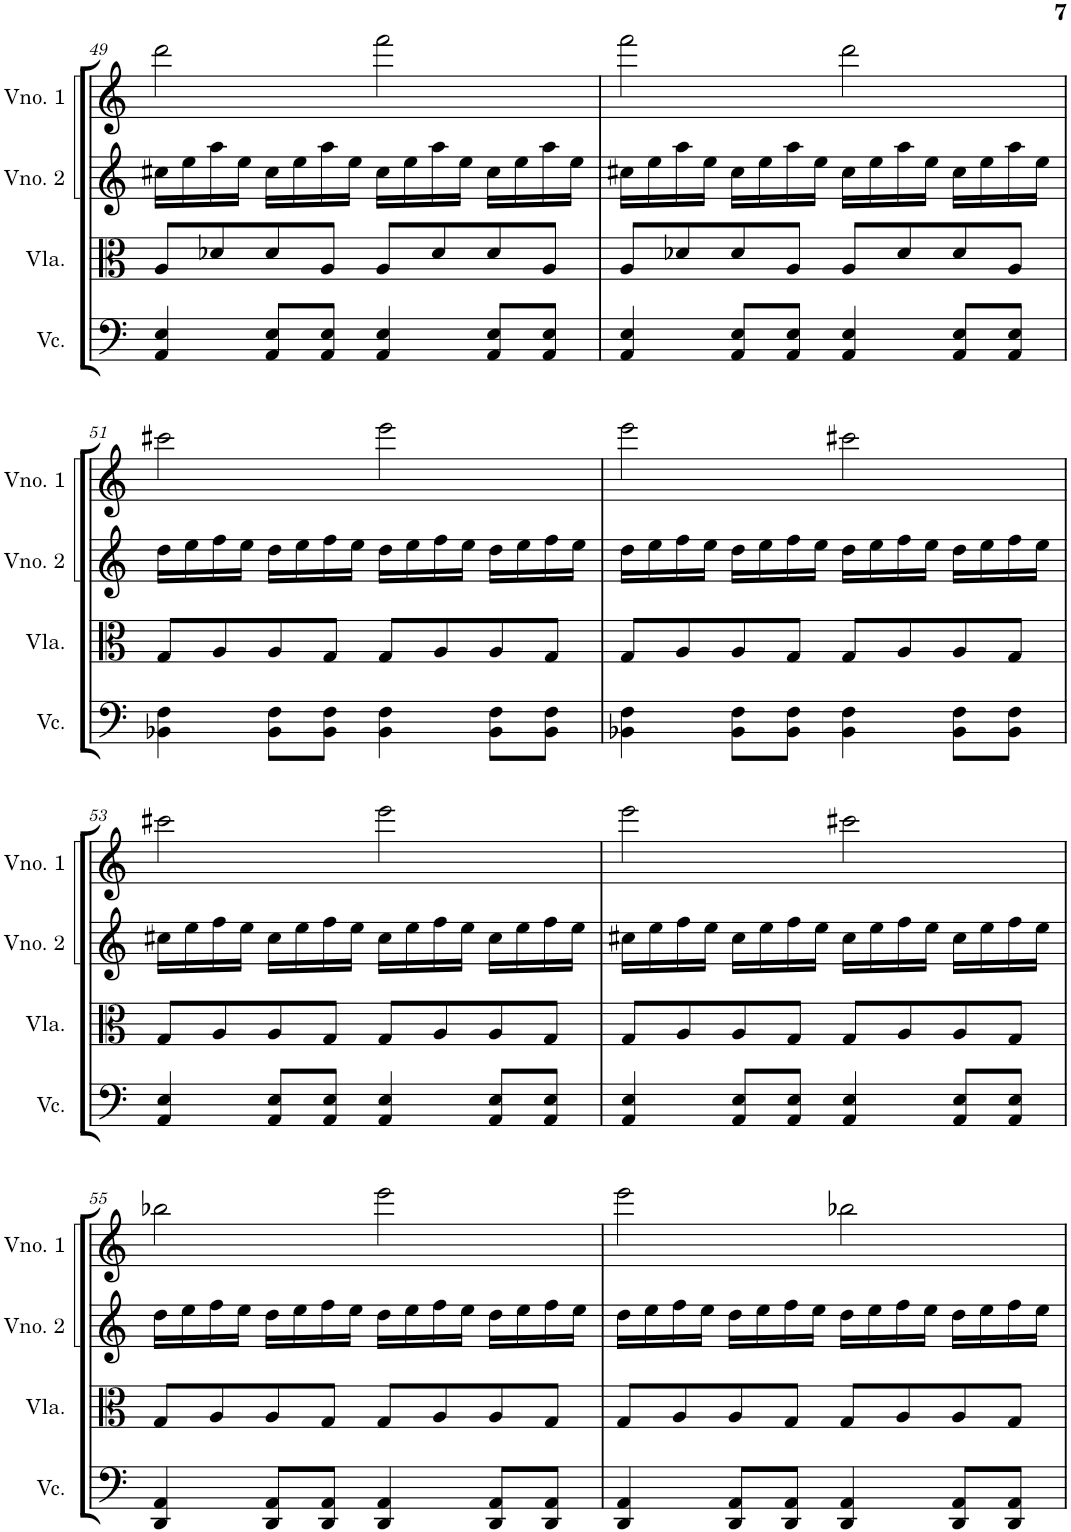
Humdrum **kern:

**kern	**kern	**kern	**kern
*part4	*part3	*part2	*part1
*staff4	*staff3	*staff2	*staff1
*I"Violoncelo	*I"Viola	*I"Violino 2	*I"Violino 1
*I'Vc.	*I'Vla.	*I'Vno. 2	*I'Vno. 1
!!LO:PB:g=z
*clefF4	*clefC3	*clefG2	*clefG2
*k[]	*k[]	*k[]	*k[]
*M4/4	*M4/4	*M4/4	*M4/4
=49	=49	=49	=49
4AA/ 4E/	8A/L	16cc#X\LL	2ddd\
.	.	16ee\	.
.	8d-X/	16aa\	.
.	.	16ee\JJ	.
8AA/ 8E/L	8d-/	16cc#\LL	.
.	.	16ee\	.
8AA/ 8E/J	8A/J	16aa\	.
.	.	16ee\JJ	.
4AA/ 4E/	8A/L	16cc#\LL	2fff\
.	.	16ee\	.
.	8d-/	16aa\	.
.	.	16ee\JJ	.
8AA/ 8E/L	8d-/	16cc#\LL	.
.	.	16ee\	.
8AA/ 8E/J	8A/J	16aa\	.
.	.	16ee\JJ	.
=50	=50	=50	=50
4AA/ 4E/	8A/L	16cc#X\LL	2fff\
.	.	16ee\	.
.	8d-X/	16aa\	.
.	.	16ee\JJ	.
8AA/ 8E/L	8d-/	16cc#\LL	.
.	.	16ee\	.
8AA/ 8E/J	8A/J	16aa\	.
.	.	16ee\JJ	.
4AA/ 4E/	8A/L	16cc#\LL	2ddd\
.	.	16ee\	.
.	8d-/	16aa\	.
.	.	16ee\JJ	.
8AA/ 8E/L	8d-/	16cc#\LL	.
.	.	16ee\	.
8AA/ 8E/J	8A/J	16aa\	.
.	.	16ee\JJ	.
!!LO:LB:g=z
=51	=51	=51	=51
4BB-X\ 4F\	8G/L	16dd\LL	2ccc#X\
.	.	16ee\	.
.	8A/	16ff\	.
.	.	16ee\JJ	.
8BB-\ 8F\L	8A/	16dd\LL	.
.	.	16ee\	.
8BB-\ 8F\J	8G/J	16ff\	.
.	.	16ee\JJ	.
4BB-\ 4F\	8G/L	16dd\LL	2eee\
.	.	16ee\	.
.	8A/	16ff\	.
.	.	16ee\JJ	.
8BB-\ 8F\L	8A/	16dd\LL	.
.	.	16ee\	.
8BB-\ 8F\J	8G/J	16ff\	.
.	.	16ee\JJ	.
=52	=52	=52	=52
4BB-X\ 4F\	8G/L	16dd\LL	2eee\
.	.	16ee\	.
.	8A/	16ff\	.
.	.	16ee\JJ	.
8BB-\ 8F\L	8A/	16dd\LL	.
.	.	16ee\	.
8BB-\ 8F\J	8G/J	16ff\	.
.	.	16ee\JJ	.
4BB-\ 4F\	8G/L	16dd\LL	2ccc#X\
.	.	16ee\	.
.	8A/	16ff\	.
.	.	16ee\JJ	.
8BB-\ 8F\L	8A/	16dd\LL	.
.	.	16ee\	.
8BB-\ 8F\J	8G/J	16ff\	.
.	.	16ee\JJ	.
!!LO:LB:g=z
=53	=53	=53	=53
4AA/ 4E/	8G/L	16cc#X\LL	2ccc#X\
.	.	16ee\	.
.	8A/	16ff\	.
.	.	16ee\JJ	.
8AA/ 8E/L	8A/	16cc#\LL	.
.	.	16ee\	.
8AA/ 8E/J	8G/J	16ff\	.
.	.	16ee\JJ	.
4AA/ 4E/	8G/L	16cc#\LL	2eee\
.	.	16ee\	.
.	8A/	16ff\	.
.	.	16ee\JJ	.
8AA/ 8E/L	8A/	16cc#\LL	.
.	.	16ee\	.
8AA/ 8E/J	8G/J	16ff\	.
.	.	16ee\JJ	.
=54	=54	=54	=54
4AA/ 4E/	8G/L	16cc#X\LL	2eee\
.	.	16ee\	.
.	8A/	16ff\	.
.	.	16ee\JJ	.
8AA/ 8E/L	8A/	16cc#\LL	.
.	.	16ee\	.
8AA/ 8E/J	8G/J	16ff\	.
.	.	16ee\JJ	.
4AA/ 4E/	8G/L	16cc#\LL	2ccc#X\
.	.	16ee\	.
.	8A/	16ff\	.
.	.	16ee\JJ	.
8AA/ 8E/L	8A/	16cc#\LL	.
.	.	16ee\	.
8AA/ 8E/J	8G/J	16ff\	.
.	.	16ee\JJ	.
!!LO:LB:g=z
=55	=55	=55	=55
4DD/ 4AA/	8G/L	16dd\LL	2bb-X\
.	.	16ee\	.
.	8A/	16ff\	.
.	.	16ee\JJ	.
8DD/ 8AA/L	8A/	16dd\LL	.
.	.	16ee\	.
8DD/ 8AA/J	8G/J	16ff\	.
.	.	16ee\JJ	.
4DD/ 4AA/	8G/L	16dd\LL	2eee\
.	.	16ee\	.
.	8A/	16ff\	.
.	.	16ee\JJ	.
8DD/ 8AA/L	8A/	16dd\LL	.
.	.	16ee\	.
8DD/ 8AA/J	8G/J	16ff\	.
.	.	16ee\JJ	.
=56	=56	=56	=56
4DD/ 4AA/	8G/L	16dd\LL	2eee\
.	.	16ee\	.
.	8A/	16ff\	.
.	.	16ee\JJ	.
8DD/ 8AA/L	8A/	16dd\LL	.
.	.	16ee\	.
8DD/ 8AA/J	8G/J	16ff\	.
.	.	16ee\JJ	.
4DD/ 4AA/	8G/L	16dd\LL	2bb-X\
.	.	16ee\	.
.	8A/	16ff\	.
.	.	16ee\JJ	.
8DD/ 8AA/L	8A/	16dd\LL	.
.	.	16ee\	.
8DD/ 8AA/J	8G/J	16ff\	.
.	.	16ee\JJ	.
=	=	=	=
*-	*-	*-	*-
